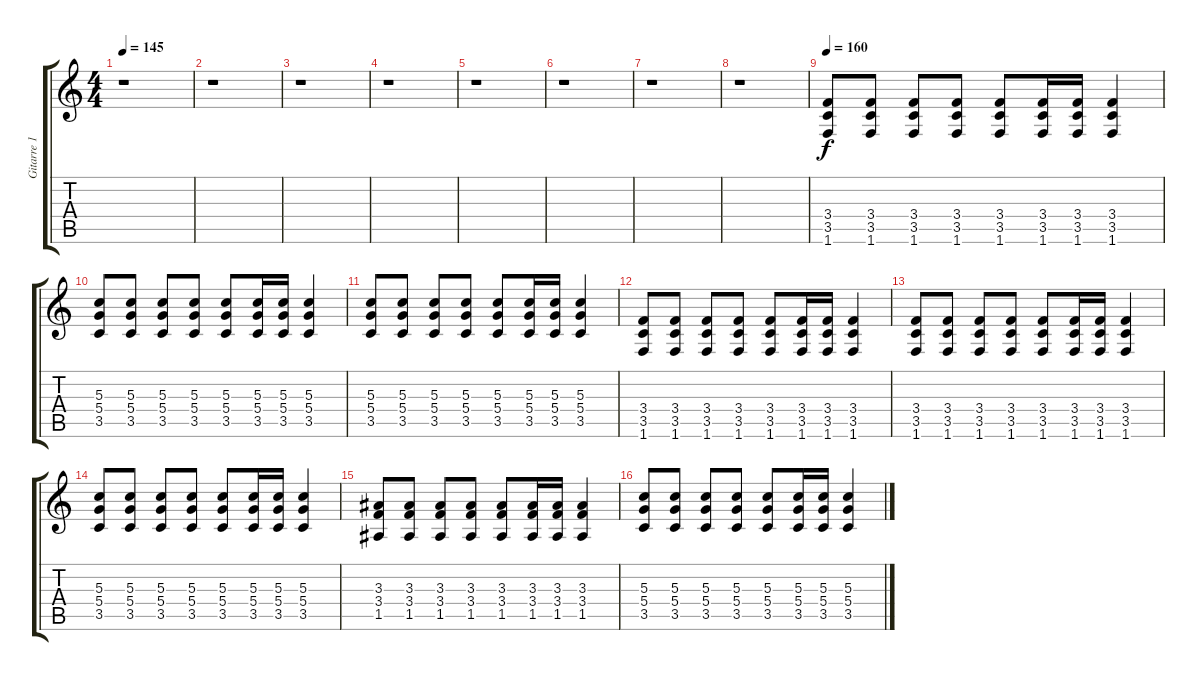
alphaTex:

\track ("Gitarre 1" "Gitarre 1") {instrument distortionguitar}
\staff {score tabs}
\tuning (E4 B3 G3 D3 A2 E2) {hide}
\ts (4 4)
\tempo 145
\clef g2
\ks c
r.1{dy f} |
r.1 |
r.1 |
r.1 |
r.1 |
r.1 |
r.1 |
r.1 |
\tempo 160
(3.4 3.5 1.6).8 (3.4 3.5 1.6).8 (3.4 3.5 1.6).8 (3.4 3.5 1.6).8 (3.4 3.5 1.6).8 (3.4 3.5 1.6).16 (3.4 3.5 1.6).16 (3.4 3.5 1.6).4 |
(5.3 5.4 3.5).8 (5.3 5.4 3.5).8 (5.3 5.4 3.5).8 (5.3 5.4 3.5).8 (5.3 5.4 3.5).8 (5.3 5.4 3.5).16 (5.3 5.4 3.5).16 (5.3 5.4 3.5).4 |
(5.3 5.4 3.5).8 (5.3 5.4 3.5).8 (5.3 5.4 3.5).8 (5.3 5.4 3.5).8 (5.3 5.4 3.5).8 (5.3 5.4 3.5).16 (5.3 5.4 3.5).16 (5.3 5.4 3.5).4 |
(3.4 3.5 1.6).8 (3.4 3.5 1.6).8 (3.4 3.5 1.6).8 (3.4 3.5 1.6).8 (3.4 3.5 1.6).8 (3.4 3.5 1.6).16 (3.4 3.5 1.6).16 (3.4 3.5 1.6).4 |
(3.4 3.5 1.6).8 (3.4 3.5 1.6).8 (3.4 3.5 1.6).8 (3.4 3.5 1.6).8 (3.4 3.5 1.6).8 (3.4 3.5 1.6).16 (3.4 3.5 1.6).16 (3.4 3.5 1.6).4 |
(5.3 5.4 3.5).8 (5.3 5.4 3.5).8 (5.3 5.4 3.5).8 (5.3 5.4 3.5).8 (5.3 5.4 3.5).8 (5.3 5.4 3.5).16 (5.3 5.4 3.5).16 (5.3 5.4 3.5).4 |
(3.3 3.4 1.5).8 (3.3 3.4 1.5).8 (3.3 3.4 1.5).8 (3.3 3.4 1.5).8 (3.3 3.4 1.5).8 (3.3 3.4 1.5).16 (3.3 3.4 1.5).16 (3.3 3.4 1.5).4 |
(5.3 5.4 3.5).8 (5.3 5.4 3.5).8 (5.3 5.4 3.5).8 (5.3 5.4 3.5).8 (5.3 5.4 3.5).8 (5.3 5.4 3.5).16 (5.3 5.4 3.5).16 (5.3 5.4 3.5).4
